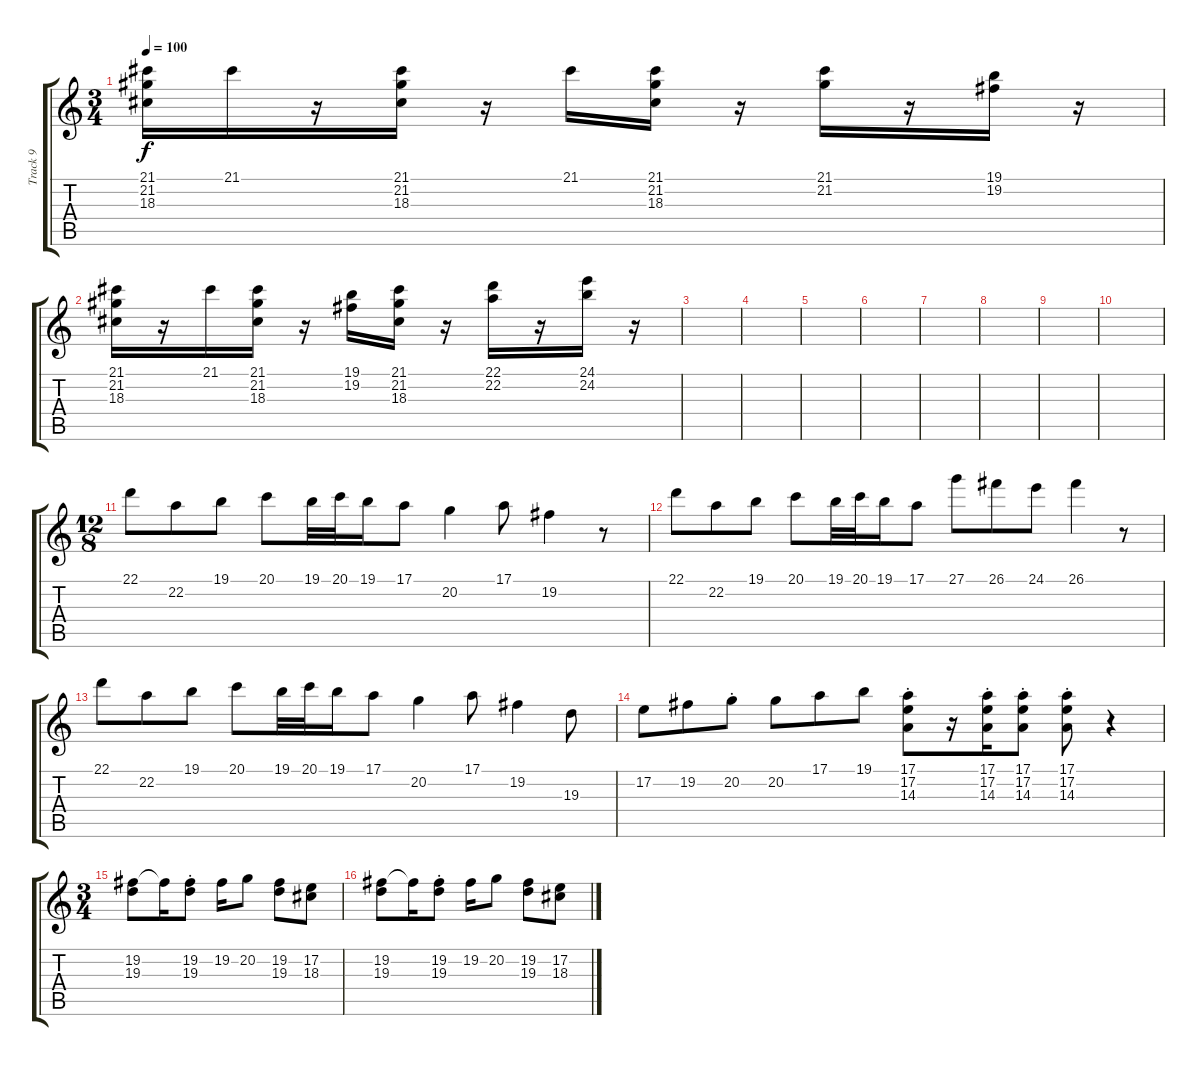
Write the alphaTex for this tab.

\track ("Track 9" "Track 9") {instrument honkytonkpiano}
\staff {score tabs}
\tuning (E4 B3 G3 D3 A2 E2) {hide}
\ts (3 4)
\tempo 100
\clef g2
\ks c
(21.1 21.2 18.3).16{dy f} 21.1.16 r.16 (21.1 21.2 18.3).16 r.16 21.1.16 (21.1 21.2 18.3).16 r.16 (21.1 21.2).16 r.16 (19.1 19.2).16 r.16 |
(21.1 21.2 18.3).16 r.16 21.1.16 (21.1 21.2 18.3).16 r.16 (19.1 19.2).16 (21.1 21.2 18.3).16 r.16 (22.1 22.2).16 r.16 (24.1 24.2).16 r.16 |
|
|
|
|
|
|
|
|
\ts (12 8)
22.1.8 22.2.8 19.1.8 20.1.8 19.1.32 20.1.32 19.1.16 17.1.8 20.2.4 17.1.8 19.2.4 r.8 |
22.1.8 22.2.8 19.1.8 20.1.8 19.1.32 20.1.32 19.1.16 17.1.8 27.1.8 26.1.8 24.1.8 26.1.4 r.8 |
22.1.8 22.2.8 19.1.8 20.1.8 19.1.32 20.1.32 19.1.16 17.1.8 20.2.4 17.1.8 19.2.4 19.3.8 |
17.2.8 19.2.8 20.2{st}.8 20.2.8 17.1.8 19.1.8 (17.1{st} 17.2 14.3).8 r.16 (17.1{st} 17.2 14.3).16 (17.1{st} 17.2 14.3).8 (17.1{st} 17.2 14.3).8 r.4 |
\ts (3 4)
(19.2 19.3).8 19.2{t}.16 (19.2{st} 19.3).8 19.2.16 20.2.8 (19.2 19.3).8 (17.2 18.3).8 |
(19.2 19.3).8 19.2{t}.16 (19.2{st} 19.3).8 19.2.16 20.2.8 (19.2 19.3).8 (17.2 18.3).8
